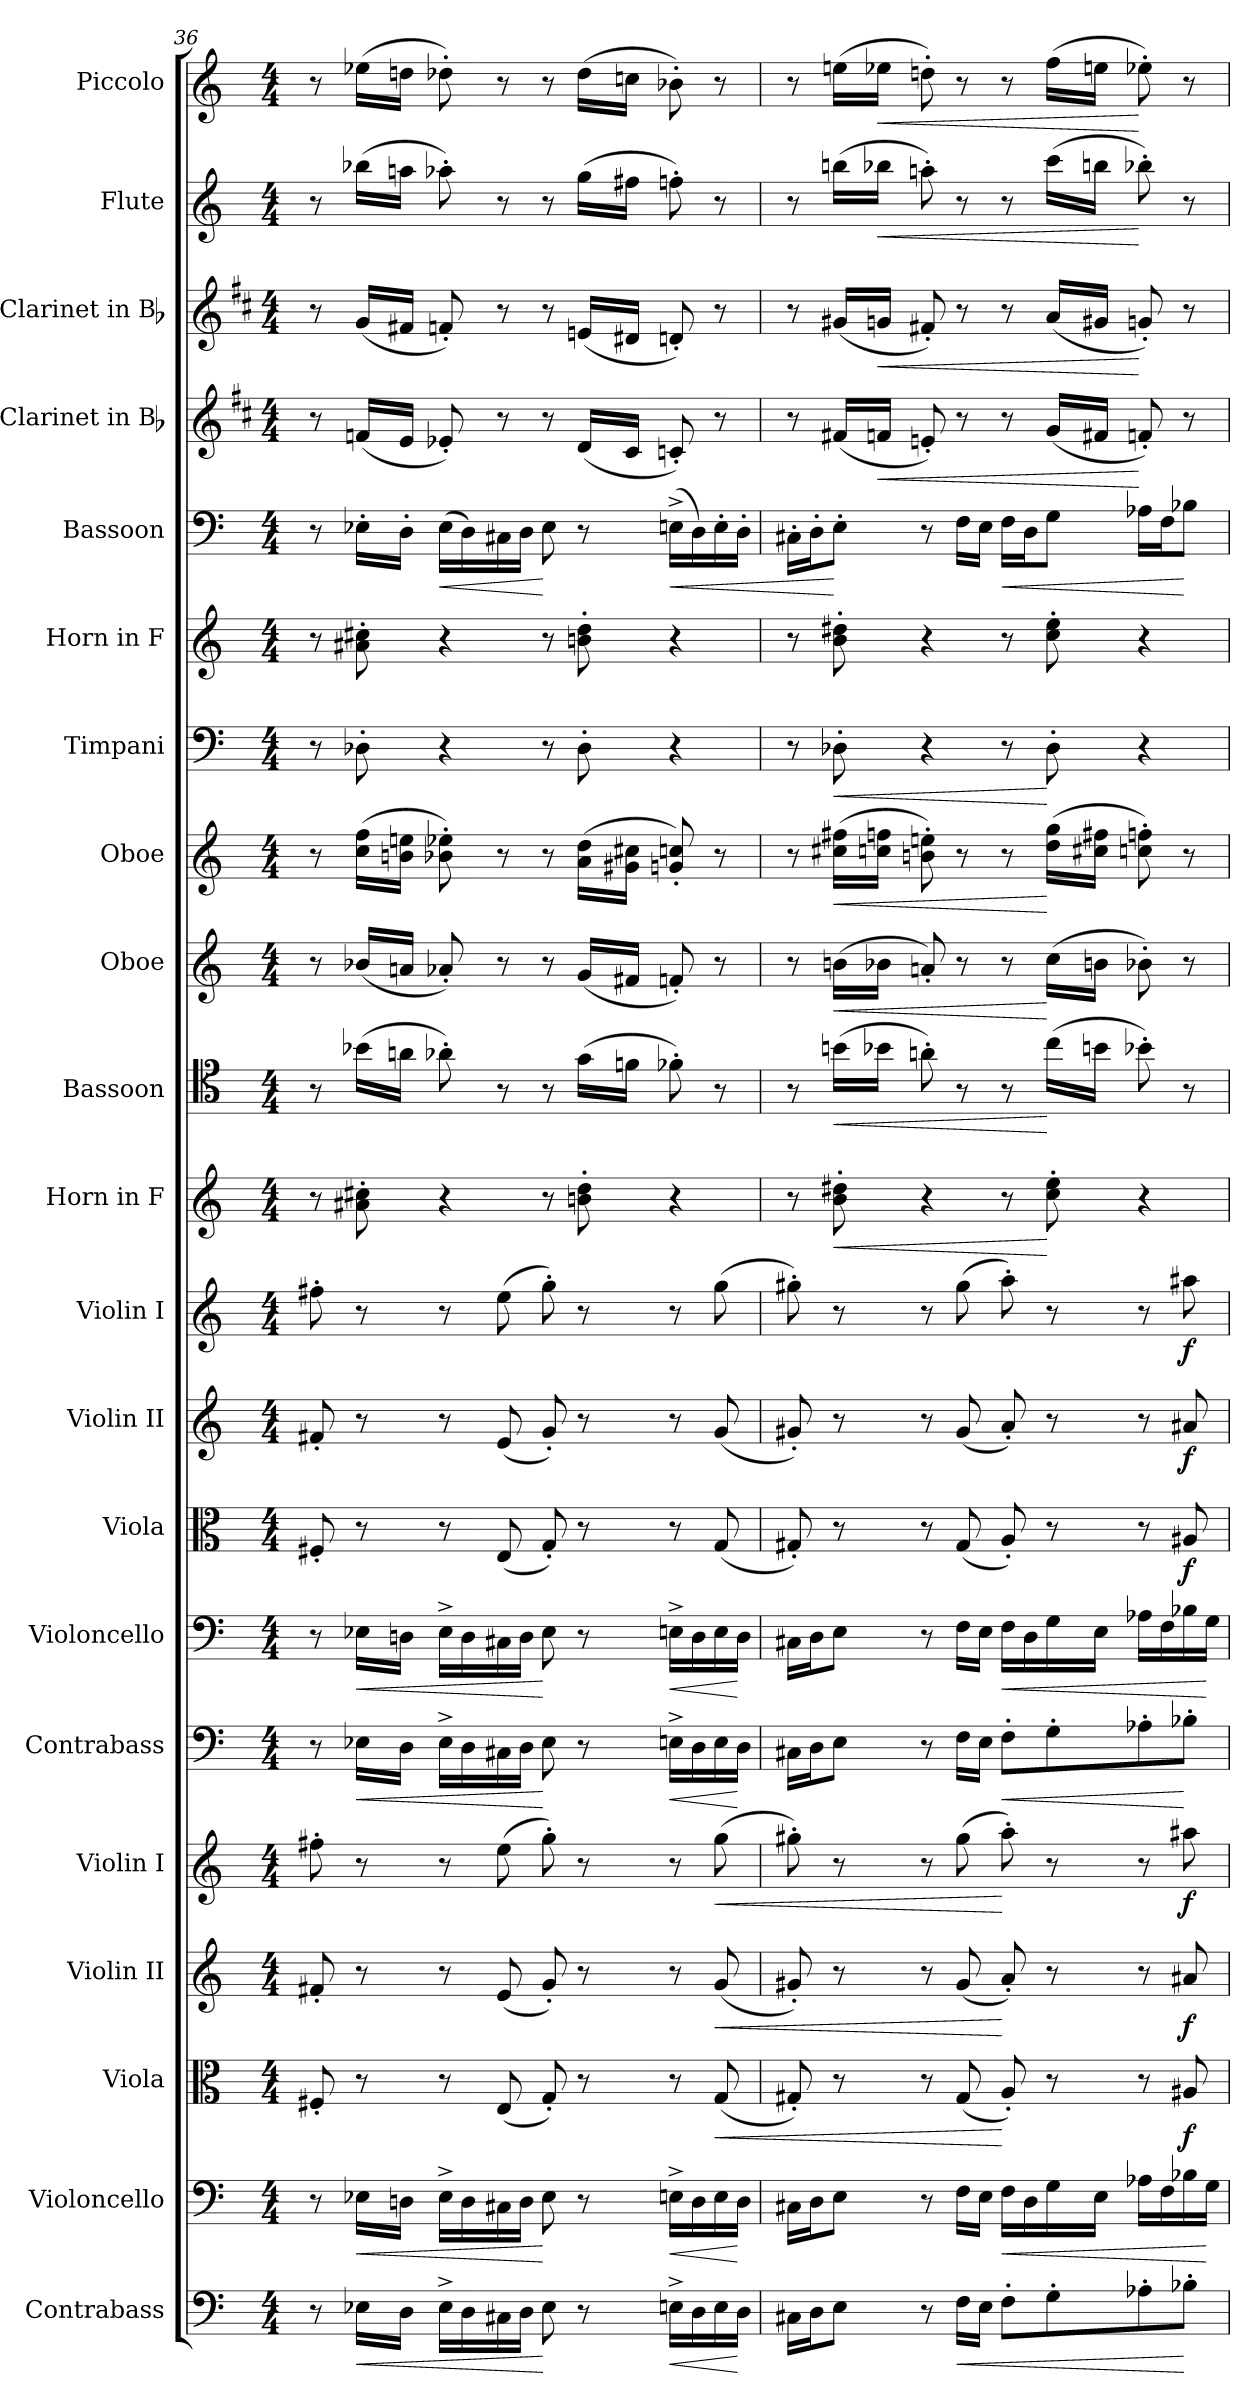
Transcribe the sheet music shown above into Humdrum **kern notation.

**kern	**dynam	**kern	**dynam	**kern	**dynam	**kern	**dynam	**kern	**dynam	**kern	**dynam	**kern	**dynam	**kern	**dynam	**kern	**dynam	**kern	**dynam	**kern	**dynam	**kern	**dynam	**kern	**dynam	**kern	**dynam	**kern	**dynam	**kern	**kern	**dynam	**kern	**dynam	**kern	**dynam	**kern	**dynam	**kern	**dynam
*part21	*part21	*part20	*part20	*part19	*part19	*part18	*part18	*part17	*part17	*part16	*part16	*part15	*part15	*part14	*part14	*part13	*part13	*part12	*part12	*part11	*part11	*part10	*part10	*part9	*part9	*part8	*part8	*part7	*part7	*part6	*part5	*part5	*part4	*part4	*part3	*part3	*part2	*part2	*part1	*part1
*staff21	*staff21	*staff20	*staff20	*staff19	*staff19	*staff18	*staff18	*staff17	*staff17	*staff16	*staff16	*staff15	*staff15	*staff14	*staff14	*staff13	*staff13	*staff12	*staff12	*staff11	*staff11	*staff10	*staff10	*staff9	*staff9	*staff8	*staff8	*staff7	*staff7	*staff6	*staff5	*staff5	*staff4	*staff4	*staff3	*staff3	*staff2	*staff2	*staff1	*staff1
*I"Contrabass	*	*I"Violoncello	*	*I"Viola	*	*I"Violin II	*	*I"Violin I	*	*I"Contrabass	*	*I"Violoncello	*	*I"Viola	*	*I"Violin II	*	*I"Violin I	*	*I"Horn in F	*	*I"Bassoon	*	*I"Oboe	*	*I"Oboe	*	*I"Timpani	*	*I"Horn in F	*I"Bassoon	*	*I"Clarinet in Bb	*	*I"Clarinet in Bb	*	*I"Flute	*	*I"Piccolo	*
*I'Cb.	*	*I'Vc.	*	*I'Vla.	*	*I'Vln. II	*	*I'Vln. I	*	*I'Cb.	*	*I'Vc.	*	*I'Vla.	*	*I'Vln. II	*	*I'Vln. I	*	*I'Hn.	*	*I'Bsn.	*	*I'Ob.	*	*I'Ob.	*	*I'Timp.	*	*I'Hn.	*I'Bsn.	*	*I'Cl.	*	*I'Cl.	*	*I'Fl.	*	*I'Picc.	*
!!LO:PB:g=z
*clefF4	*	*clefF4	*	*clefC3	*	*clefG2	*	*clefG2	*	*clefF4	*	*clefF4	*	*clefC3	*	*clefG2	*	*clefG2	*	*clefG2	*	*clefC4	*	*clefG2	*	*clefG2	*	*clefF4	*	*clefG2	*clefF4	*	*clefG2	*	*clefG2	*	*clefG2	*	*clefG2	*
*ITrd7c12	*	*	*	*	*	*	*	*	*	*ITrd7c12	*	*	*	*	*	*	*	*	*	*ITrd4c7	*	*	*	*	*	*	*	*	*	*ITrd4c7	*	*	*ITrd1c2	*	*ITrd1c2	*	*	*	*ITrd-7c-12	*
*k[]	*	*k[]	*	*k[]	*	*k[]	*	*k[]	*	*k[]	*	*k[]	*	*k[]	*	*k[]	*	*k[]	*	*k[b-]	*	*k[]	*	*k[]	*	*k[]	*	*k[]	*	*k[b-]	*k[]	*	*k[]	*	*k[]	*	*k[]	*	*k[]	*
*C:	*	*C:	*	*C:	*	*C:	*	*C:	*	*C:	*	*C:	*	*C:	*	*C:	*	*C:	*	*F:	*	*C:	*	*C:	*	*C:	*	*C:	*	*F:	*C:	*	*C:	*	*C:	*	*C:	*	*C:	*
*M4/4	*	*M4/4	*	*M4/4	*	*M4/4	*	*M4/4	*	*M4/4	*	*M4/4	*	*M4/4	*	*M4/4	*	*M4/4	*	*M4/4	*	*M4/4	*	*M4/4	*	*M4/4	*	*M4/4	*	*M4/4	*M4/4	*	*M4/4	*	*M4/4	*	*M4/4	*	*M4/4	*
=36	=36	=36	=36	=36	=36	=36	=36	=36	=36	=36	=36	=36	=36	=36	=36	=36	=36	=36	=36	=36	=36	=36	=36	=36	=36	=36	=36	=36	=36	=36	=36	=36	=36	=36	=36	=36	=36	=36	=36	=36
8r	.	8r	.	8F#X'i/	.	8f#X'i/	.	8ff#X'i\	.	8r	.	8r	.	8F#X'i/	.	8f#X'i/	.	8ff#X'i\	.	8r	.	8r	.	8r	.	8r	.	8r	.	8r	8r	.	8r	.	8r	.	8r	.	8r	.
!	!LO:HP:b	!	!LO:HP:b	!	!	!	!	!	!	!	!LO:HP:b	!	!LO:HP:b	!	!	!	!	!	!	!	!	!	!	!	!	!	!	!	!	!	!	!	!	!	!	!	!	!	!	!
16EE-Xi\LL	<	16E-Xi\LL	<	8r	.	8r	.	8r	.	16EE-Xi\LL	<	16E-Xi\LL	<	8r	.	8r	.	8r	.	8d#Xi\' 8f#Xi'	.	(16b-Xi\LL	.	(16b-Xi/LL	.	(16cci\ 16ffiLL	.	8D-X'i\	.	8d#Xi\' 8f#Xi'	16E-X'i\LL	.	(16e-Xi/LL	.	(16fi/LL	.	(16bb-Xi\LL	.	(16eee-Xi\LL	.
16DDi\JJ	.	16Dni\JJ	.	.	.	.	.	.	.	16DDi\JJ	.	16Dni\JJ	.	.	.	.	.	.	.	.	.	16ani\JJ	.	16ani/JJ	.	16bni\ 16eeniJJ	.	.	.	.	16D'i\JJ	.	16di/JJ	.	16eni/JJ	.	16aani\JJ	.	16dddni\JJ	.
!	!	!	!	!	!	!	!	!	!	!	!	!	!	!	!	!	!	!	!	!	!	!	!	!	!	!	!	!	!	!	!	!LO:HP:b	!	!	!	!	!	!	!	!
16EE-^i\LL	.	16E-^i\LL	.	8r	.	8r	.	8r	.	16EE-^i\LL	.	16E-^i\LL	.	8r	.	8r	.	8r	.	4r	.	8a-X'i\)	.	8a-X'i/)	.	8b-Xi\' 8ee-Xi')	.	4r	.	4r	(16E-i\LL	<	8d-X'i/)	.	8e-X'i/)	.	8aa-X'i\)	.	8ddd-X'i\)	.
16DDi\	.	16Di\	.	.	.	.	.	.	.	16DDi\	.	16Di\	.	.	.	.	.	.	.	.	.	.	.	.	.	.	.	.	.	.	16Di\)	.	.	.	.	.	.	.	.	.
16CC#Xi\	.	16C#Xi\	.	(8Ei/	.	(8ei/	.	(8eei\	.	16CC#Xi\	.	16C#Xi\	.	(8Ei/	.	(8ei/	.	(8eei\	.	.	.	8r	.	8r	.	8r	.	.	.	.	16C#Xi\	.	8r	.	8r	.	8r	.	8r	.
16DDi\JJ	.	16Di\JJ	.	.	.	.	.	.	.	16DDi\JJ	.	16Di\JJ	.	.	.	.	.	.	.	.	.	.	.	.	.	.	.	.	.	.	16Di\JJ	.	.	.	.	.	.	.	.	.
8EE-i\	[	8E-i\	[	8G'i/)	.	8g'i/)	.	8gg'i\)	.	8EE-i\	[	8E-i\	[	8G'i/)	.	8g'i/)	.	8gg'i\)	.	8r	.	8r	.	8r	.	8r	.	8r	.	8r	8E-i\	[	8r	.	8r	.	8r	.	8r	.
8r	.	8r	.	8r	.	8r	.	8r	.	8r	.	8r	.	8r	.	8r	.	8r	.	8eni\' 8gi'	.	(16gi\LL	.	(16gi/LL	.	(16ai\ 16ddiLL	.	8D-'i\	.	8eni\' 8gi'	8r	.	(16ci/LL	.	(16dni/LL	.	(16ggi\LL	.	(16ddd-i\LL	.
.	.	.	.	.	.	.	.	.	.	.	.	.	.	.	.	.	.	.	.	.	.	16fni\JJ	.	16f#Xi/JJ	.	16g#Xi\ 16cc#XiJJ	.	.	.	.	.	.	16Bi/JJ	.	16c#Xi/JJ	.	16ff#Xi\JJ	.	16cccni\JJ	.
!	!LO:HP:b	!	!LO:HP:b	!	!	!	!	!	!	!	!LO:HP:b	!	!LO:HP:b	!	!	!	!	!	!	!	!	!	!	!	!	!	!	!	!	!	!	!LO:HP:b	!	!	!	!	!	!	!	!
16EEn^i\LL	<	16En^i\LL	<	8r	.	8r	.	8r	.	16EEn^i\LL	<	16En^i\LL	<	8r	.	8r	.	8r	.	4r	.	8f-X'i\)	.	8fn'i/)	.	8gni/' 8ccni')	.	4r	.	4r	(16En^i\LL	<	8B-X'i/)	.	8cn'i/)	.	8ffn'i\)	.	8bb-X'i\)	.
16DDi\	.	16Di\	.	.	.	.	.	.	.	16DDi\	.	16Di\	.	.	.	.	.	.	.	.	.	.	.	.	.	.	.	.	.	.	16Di\)	.	.	.	.	.	.	.	.	.
!	!	!	!	!	!LO:HP:b	!	!LO:HP:b	!	!LO:HP:b	!	!	!	!	!	!	!	!	!	!	!	!	!	!	!	!	!	!	!	!	!	!	!	!	!	!	!	!	!	!	!
16EEi\	.	16Ei\	.	(8Gi/	<	(8gi/	<	(8ggi\	<	16EEi\	.	16Ei\	.	(8Gi/	.	(8gi/	.	(8ggi\	.	.	.	8r	.	8r	.	8r	.	.	.	.	16E'i\	.	8r	.	8r	.	8r	.	8r	.
16DDi\JJ	[	16Di\JJ	[	.	.	.	.	.	.	16DDi\JJ	[	16Di\JJ	[	.	.	.	.	.	.	.	.	.	.	.	.	.	.	.	.	.	16D'i\JJ	.	.	.	.	.	.	.	.	.
=37	=37	=37	=37	=37	=37	=37	=37	=37	=37	=37	=37	=37	=37	=37	=37	=37	=37	=37	=37	=37	=37	=37	=37	=37	=37	=37	=37	=37	=37	=37	=37	=37	=37	=37	=37	=37	=37	=37	=37	=37
16CC#Xi\LL	.	16C#Xi\LL	.	8G#X'i/)	.	8g#X'i/)	.	8gg#X'i\)	.	16CC#Xi\LL	.	16C#Xi\LL	.	8G#X'i/)	.	8g#X'i/)	.	8gg#X'i\)	.	8r	.	8r	.	8r	.	8r	.	8r	.	8r	16C#X'i\LL	.	8r	.	8r	.	8r	.	8r	.
16DDi\J	.	16Di\J	.	.	.	.	.	.	.	16DDi\J	.	16Di\J	.	.	.	.	.	.	.	.	.	.	.	.	.	.	.	.	.	.	16D'i\J	.	.	.	.	.	.	.	.	.
!	!	!	!	!	!	!	!	!	!	!	!	!	!	!	!	!	!	!	!	!	!LO:HP:b	!	!LO:HP:b	!	!LO:HP:b	!	!LO:HP:b	!	!LO:HP:b	!	!	!	!	!	!	!	!	!	!	!
8EEi\J	.	8Ei\J	.	8r	.	8r	.	8r	.	8EEi\J	.	8Ei\J	.	8r	.	8r	.	8r	.	8ei\' 8g#Xi'	<	(16bni\LL	<	(16bni\LL	<	(16cc#Xi\ 16ff#XiLL	<	8D-X'i\	<	8ei\' 8g#Xi'	8E'i\J	[	(16eni/LL	.	(16f#Xi/LL	.	(16bbni\LL	.	(16eeeni\LL	.
!	!	!	!	!	!	!	!	!	!	!	!	!	!	!	!	!	!	!	!	!	!	!	!	!	!	!	!	!	!	!	!	!	!	!LO:HP:b	!	!LO:HP:b	!	!LO:HP:b	!	!LO:HP:b
.	.	.	.	.	.	.	.	.	.	.	.	.	.	.	.	.	.	.	.	.	.	16b-Xi\JJ	.	16b-Xi\JJ	.	16ccni\ 16ffniJJ	.	.	.	.	.	.	16e-Xi/JJ	<	16fni/JJ	<	16bb-Xi\JJ	<	16eee-Xi\JJ	<
8r	.	8r	.	8r	.	8r	.	8r	.	8r	.	8r	.	8r	.	8r	.	8r	.	4r	.	8an'i\)	.	8an'i/)	.	8bni\' 8eeni')	.	4r	.	4r	8r	.	8dn'i/)	.	8en'i/)	.	8aan'i\)	.	8dddn'i\)	.
!	!LO:HP:b	!	!	!	!	!	!	!	!	!	!	!	!	!	!	!	!	!	!	!	!	!	!	!	!	!	!	!	!	!	!	!	!	!	!	!	!	!	!	!
16FFi\LL	<	16Fi\LL	.	(8G#i/	.	(8g#i/	.	(8gg#i\	.	16FFi\LL	.	16Fi\LL	.	(8G#i/	.	(8g#i/	.	(8gg#i\	.	.	.	8r	.	8r	.	8r	.	.	.	.	16Fi\LL	.	8r	.	8r	.	8r	.	8r	.
16EEi\JJ	.	16Ei\JJ	.	.	.	.	.	.	.	16EEi\JJ	.	16Ei\JJ	.	.	.	.	.	.	.	.	.	.	.	.	.	.	.	.	.	.	16Ei\JJ	.	.	.	.	.	.	.	.	.
!	!	!	!LO:HP:b	!	!	!	!	!	!	!	!LO:HP:b	!	!LO:HP:b	!	!	!	!	!	!	!	!	!	!	!	!	!	!	!	!	!	!	!LO:HP:b	!	!	!	!	!	!	!	!
8FF'i\L	.	16Fi\LL	<	8A'i/)	[	8a'i/)	[	8aa'i\)	[	8FF'i\L	<	16Fi\LL	<	8A'i/)	.	8a'i/)	.	8aa'i\)	.	8r	.	8r	.	8r	.	8r	.	8r	.	8r	16Fi\LL	<	8r	.	8r	.	8r	.	8r	.
.	.	16Di\	.	.	.	.	.	.	.	.	.	16Di\	.	.	.	.	.	.	.	.	.	.	.	.	.	.	.	.	.	.	16Di\J	.	.	.	.	.	.	.	.	.
8GG'i\	.	16Gi\	.	8r	.	8r	.	8r	.	8GG'i\	.	16Gi\	.	8r	.	8r	.	8r	.	8fi\' 8ai'	[	(16cci\LL	[	(16cci\LL	[	(16ddi\ 16ggiLL	[	8D-'i\	[	8fi\' 8ai'	8Gi\J	.	(16fi/LL	.	(16gi/LL	.	(16ccci\LL	.	(16fffi\LL	.
.	.	16Ei\JJ	.	.	.	.	.	.	.	.	.	16Ei\JJ	.	.	.	.	.	.	.	.	.	16bni\JJ	.	16bni\JJ	.	16cc#Xi\ 16ff#XiJJ	.	.	.	.	.	.	16eni/JJ	.	16f#Xi/JJ	.	16bbni\JJ	.	16eeeni\JJ	.
8AA-X'i\	.	16A-Xi\LL	.	8r	.	8r	.	8r	.	8AA-X'i\	.	16A-Xi\LL	.	8r	.	8r	.	8r	.	4r	.	8b-X'i\)	.	8b-X'i\)	.	8ccni\' 8ffni')	.	4r	.	4r	16A-Xi\LL	.	8e-X'i/)	[	8fn'i/)	[	8bb-X'i\)	[	8eee-X'i\)	[
.	.	16Fi\	.	.	.	.	.	.	.	.	.	16Fi\	.	.	.	.	.	.	.	.	.	.	.	.	.	.	.	.	.	.	16Fi\J	.	.	.	.	.	.	.	.	.
8BB-X'i\J	[	16B-Xi\	.	8A#Xi/	f	8a#Xi/	f	8aa#Xi\	f	8BB-X'i\J	[	16B-Xi\	.	8A#Xi/	f	8a#Xi/	f	8aa#Xi\	f	.	.	8r	.	8r	.	8r	.	.	.	.	8B-Xi\J	[	8r	.	8r	.	8r	.	8r	.
.	.	16Gi\JJ	[	.	.	.	.	.	.	.	.	16Gi\JJ	[	.	.	.	.	.	.	.	.	.	.	.	.	.	.	.	.	.	.	.	.	.	.	.	.	.	.	.
=	=	=	=	=	=	=	=	=	=	=	=	=	=	=	=	=	=	=	=	=	=	=	=	=	=	=	=	=	=	=	=	=	=	=	=	=	=	=	=	=
*-	*-	*-	*-	*-	*-	*-	*-	*-	*-	*-	*-	*-	*-	*-	*-	*-	*-	*-	*-	*-	*-	*-	*-	*-	*-	*-	*-	*-	*-	*-	*-	*-	*-	*-	*-	*-	*-	*-	*-	*-
